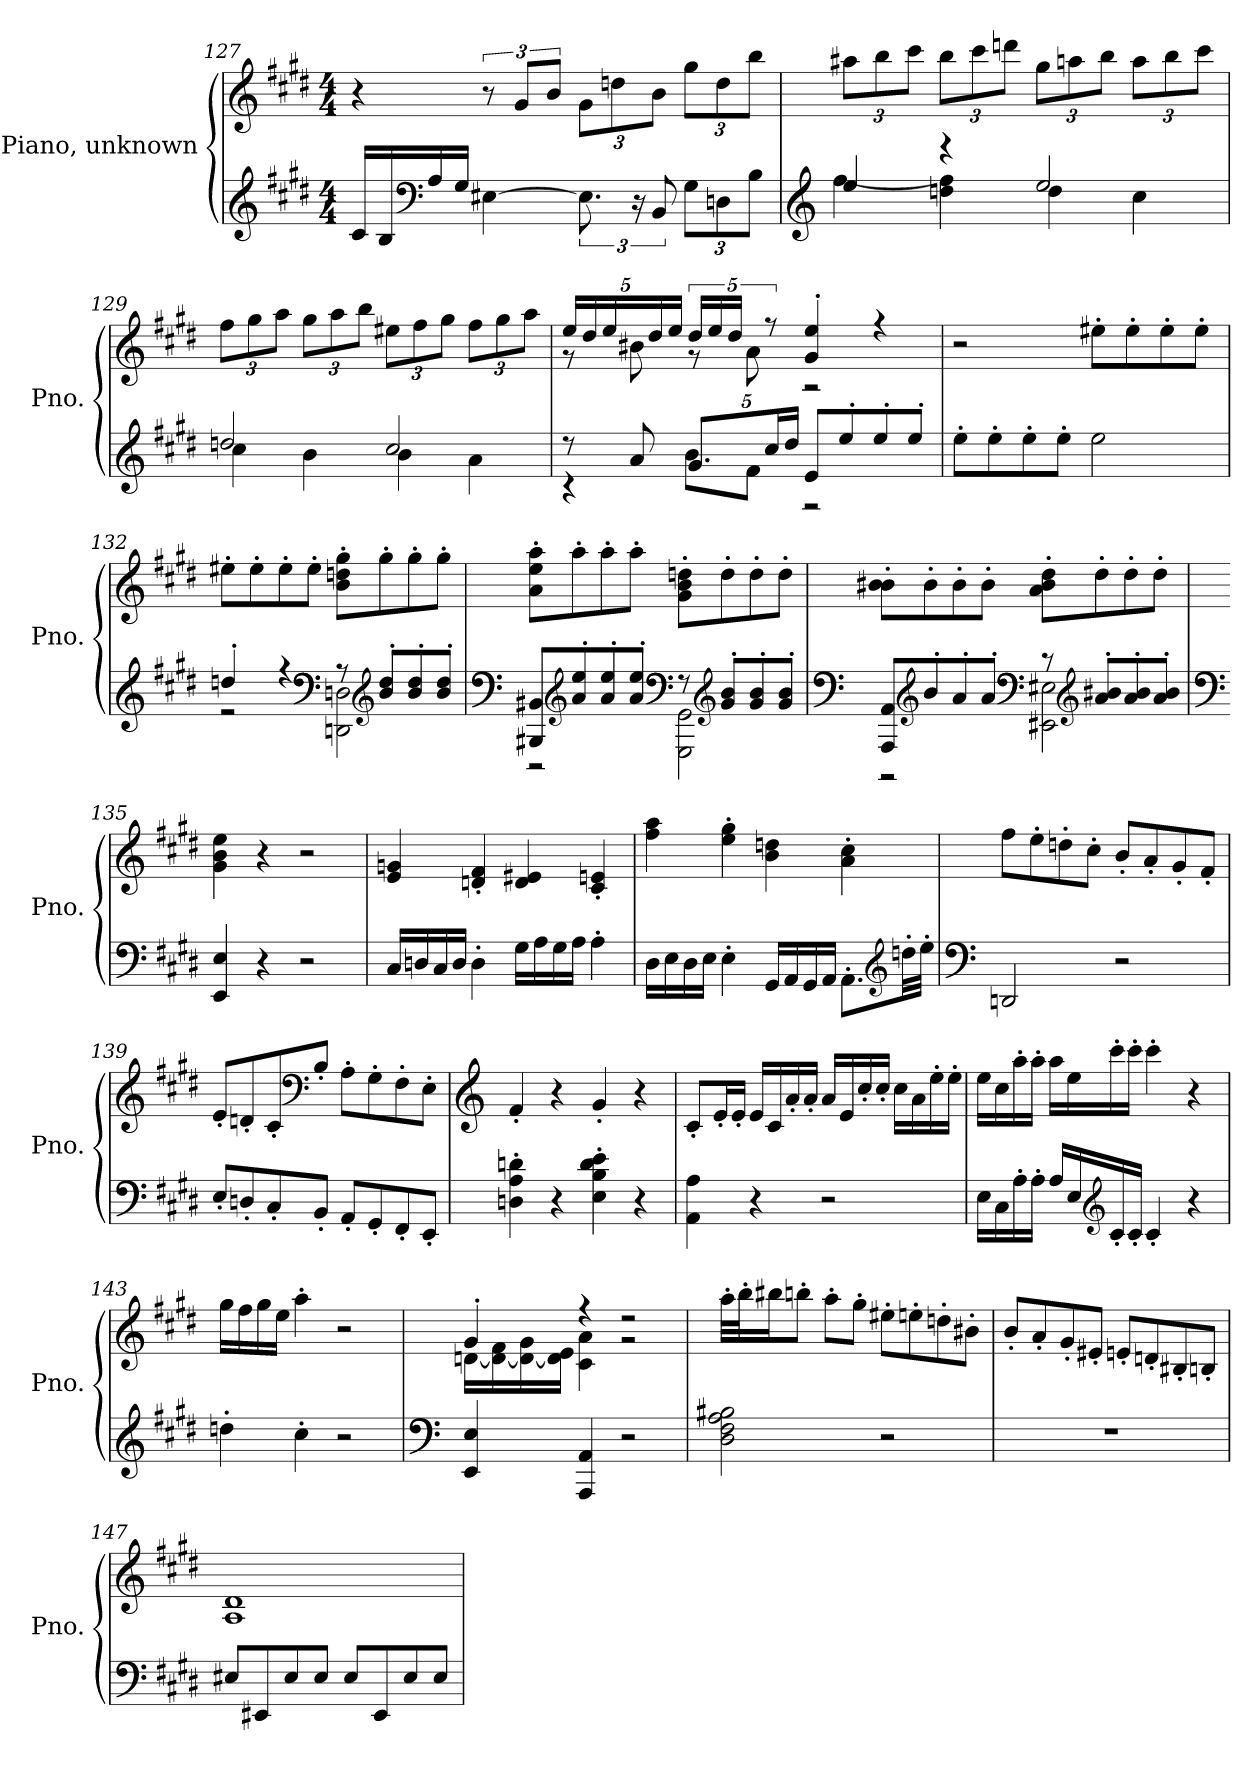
**kern	**kern
*part1	*part1
*staff2	*staff1
*I"Piano, unknown	*
*I'Pno.	*
*clefG2	*clefG2
*k[f#c#g#d#]	*k[f#c#g#d#]
*M4/4	*M4/4
=127	=127
16c#/LL	4r
16B/	.
*clefF4	*
16A/	.
16G#/JJ	.
[4E#X\	12r
.	12g#/L
.	12b/J
*	*Xbrackettup
12.E#\]	12g#\L
.	12ddn\
24r	.
12BB/	12b\J
*Xbrackettup	*
12G#\L	12gg#\L
12Dn\	12dd\
12B\J	12bb\J
!!LO:LB:g=z
=128	=128
*clefG2	*
*^	*
4ee/	[4ff#\	12aa#X\L
.	.	12bb\
.	.	12ccc#\J
4r	4ddn\ 4ff#\]	12bb\L
.	.	12ccc#\
.	.	12dddn\J
2ee/	4dd\	12gg#\L
.	.	12aan\
.	.	12bb\J
.	4cc#\	12aa\L
.	.	12bb\
.	.	12ccc#\J
=129	=129	=129
2ddn/	4cc#\	12ff#\L
.	.	12gg#\
.	.	12aa\J
.	4b\	12gg#\L
.	.	12aa\
.	.	12bb\J
2cc#/	4b\	12ee#X\L
.	.	12ff#\
.	.	12gg#\J
.	4a\	12ff#\L
.	.	12gg#\
.	.	12aa\J
!!LO:LB:g=z
=130	=130	=130
*	*	*^
8r	4r	20ee/LL	8r
.	.	20dd#/	.
.	.	20ee/	.
8a/	.	.	8b#X\
.	.	20dd#/	.
.	.	20ee/JJ	.
*	*	*brackettup	*
10.g#/L	8b\L	20dd#/LL	8r
.	.	20ee/	.
.	.	20dd#/JJ	.
.	8f#\J	.	8a\
20cc#/L	.	10r	.
20dd#/JJ	.	.	.
8e/L	2r	4g#/' 4ee/'	2r
8ee'/	.	.	.
8ee'/	.	4r	.
8ee'/J	.	.	.
*v	*v	*	*
*	*v	*v
=131	=131
8ee'\L	2r
8ee'\	.
8ee'\	.
8ee'\J	.
2ee\	8ee#X'\L
.	8ee#'\
.	8ee#'\
.	8ee#'\J
=132	=132
*^	*
4ddn'/	2r	8ee#X'\L
.	.	8ee#'\
4r	.	8ee#'\
.	.	8ee#'\J
*clefF4	*	*
8r	2DDn\ 2Dn\	8b\' 8ddn\' 8gg#\'L
*clefG2	*	*
8b/' 8dd/'L	.	8gg#'\
8b/' 8dd/'	.	8gg#'\
8b/' 8dd/'J	.	8gg#'\J
!!LO:LB:g=z
=133	=133	=133
*clefF4	*	*
8BBB#X/ 8BB#X/L	2r	8a\' 8ee\' 8aa\'L
*clefG2	*	*
8a/' 8ee/'	.	8aa'\
8a/' 8ee/'	.	8aa'\
8a/' 8ee/'J	.	8aa'\J
*clefF4	*	*
8r	2GGG#\ 2GG#\	8g#\' 8b\' 8ddn\'L
*clefG2	*	*
8g#/' 8b/'L	.	8dd'\
8g#/' 8b/'	.	8dd'\
8g#/' 8b/'J	.	8dd'\J
=134	=134	=134
*clefF4	*	*
8AAA/ 8AA/L	2r	8b\' 8b#X\'L
*clefG2	*	*
8b'/	.	8b#'\
8a'/	.	8b#'\
8a'/J	.	8b#'\J
*clefF4	*	*
8r	2EE#X\ 2E#X\	8a\' 8b#\' 8dd#\'L
*clefG2	*	*
8a/' 8b#X/'L	.	8dd#'\
8a/' 8b#/'	.	8dd#'\
8a/' 8b#/'J	.	8dd#'\J
*v	*v	*
=135	=135
*clefF4	*
4EE/ 4E/	4g#\ 4b\ 4ee\
4r	4r
2r	2r
!!LO:PB:g=z
=136	=136
16C#/LL	4e/ 4gn/
16Dn/	.
16C#/	.
16D/JJ	.
4D'\	4dn/' 4f#/'
16G#\LL	4d/ 4e#X/
16A\	.
16G#\	.
16A\JJ	.
4A'\	4c#/' 4en/'
=137	=137
16D#\LL	4ff#\ 4aa\
16E\	.
16D#\	.
16E\JJ	.
4E'\	4ee\' 4gg#\'
16GG#/LL	4b\ 4ddn\
16AA/	.
16GG#/	.
16AA/JJ	.
8.AA'\L	4a\' 4cc#\'
*clefG2	*
32ddn'\LL	.
32ee'\JJJ	.
=138	=138
*clefF4	*
2DDn/	8ff#\L
.	8ee'\
.	8ddn'\
.	8cc#'\J
2r	8b'/L
.	8a'/
.	8g#'/
.	8f#'/J
!!LO:LB:g=z
=139	=139
8E'/L	8e'/L
8Dn'/	8dn'/
8C#'/	8c#'/
*	*clefF4
8BB'/J	8B'/J
8AA'/L	8A'\L
8GG#'/	8G#'\
8FF#'/	8F#'\
8EE'/J	8E'\J
=140	=140
*	*clefG2
4Dn\' 4A\' 4dn\'	4f#'/
4r	4r
4E\' 4B\' 4d\' 4e\'	4g#'/
4r	4r
=141	=141
4AA\ 4A\	8c#'/L
.	16e'/L
.	16e'/JJ
4r	16e/LL
.	16c#/
.	16a'/
.	16a'/JJ
2r	16a/LL
.	16e/
.	16cc#'/
.	16cc#'/JJ
.	16cc#\LL
.	16a\
.	16ee'\
.	16ee'\JJ
!!LO:LB:g=z
=142	=142
16E\LL	16ee\LL
16C#\	16cc#\
16A'\	16aa'\
16A'\JJ	16aa'\JJ
16A/LL	16aa\LL
16E/	16ee\
*clefG2	*
16c#'/	16ccc#'\
16c#'/JJ	16ccc#'\JJ
4c#'/	4ccc#'\
4r	4r
=143	=143
4ddn'\	16gg#\LL
.	16ff#\
.	16gg#\
.	16ee\JJ
4cc#'\	4aa'\
2r	2r
=144	=144
*clefF4	*
*	*^
4EE/ 4E/	4g#'/	[16dn\LL
.	.	16d\_ 16f#\
.	.	16d\_ 16g#\
.	.	16d\] 16e\JJ
4AAA/ 4AA/	4r	4c#\ 4a\
2r	2r	2r
*	*v	*v
!!LO:LB:g=z
=145	=145
2D#\ 2F#\ 2A\ 2B#X\	32aa'\LLL
.	32bb'\J
.	16bb#X\J
.	8bbn'\J
.	8aa'\L
.	8gg#'\J
2r	8ee#X'\L
.	8een'\
.	8ddn'\
.	8b#X'\J
=146	=146
1r	8b'/L
.	8a'/
.	8g#'/
.	8e#X'/J
.	8en'/L
.	8dn'/
.	8B#X'/
.	8Bn'/J
=147	=147
8E#X/L	1A 1d#
8EE#X/	.
8E#/	.
8E#/J	.
8E#/L	.
8EE#/	.
8E#/	.
8E#/J	.
=	=
*-	*-
